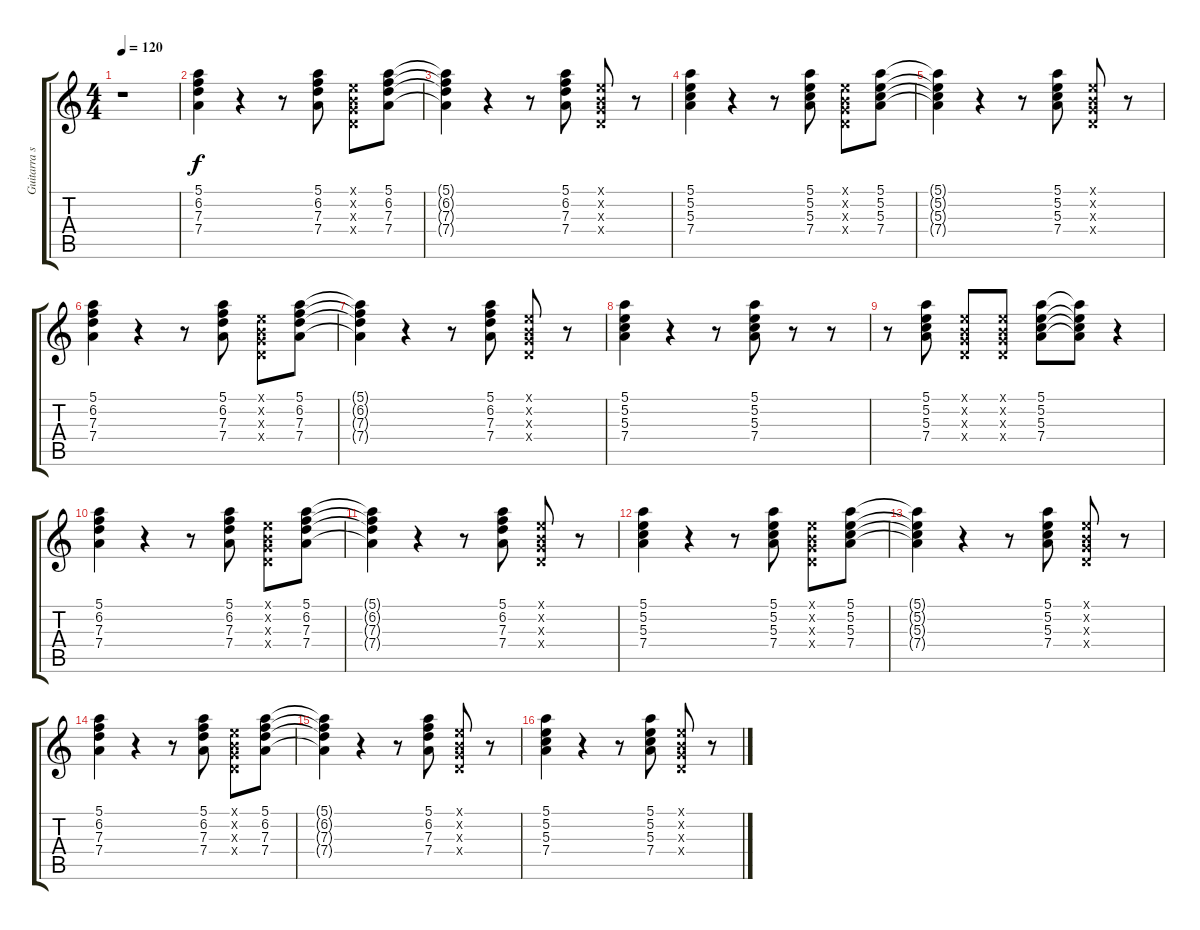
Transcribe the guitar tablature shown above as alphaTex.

\track ("Guitarra segunda" "Guitarra s") {instrument electricguitarmuted}
\staff {score tabs}
\tuning (E4 B3 G3 D3 A2 E2) {hide}
\ts (4 4)
\tempo 120
\clef g2
\ks c
r.1{dy f instrument electricguitarmuted} |
(5.1 6.2 7.3 7.4).4 r.4 r.8 (5.1 6.2 7.3 7.4).8 (0.1{x} 0.2{x} 0.3{x} 0.4{x}).8 (5.1 6.2 7.3 7.4).8 |
(5.1{t} 6.2{t} 7.3{t} 7.4{t}).4 r.4 r.8 (5.1 6.2 7.3 7.4).8 (0.1{x} 0.2{x} 0.3{x} 0.4{x}).8 r.8 |
(5.1 5.2 5.3 7.4).4 r.4 r.8 (5.1 5.2 5.3 7.4).8 (0.1{x} 0.2{x} 0.3{x} 0.4{x}).8 (5.1 5.2 5.3 7.4).8 |
(5.1{t} 5.2{t} 5.3{t} 7.4{t}).4 r.4 r.8 (5.1 5.2 5.3 7.4).8 (0.1{x} 0.2{x} 0.3{x} 0.4{x}).8 r.8 |
(5.1 6.2 7.3 7.4).4 r.4 r.8 (5.1 6.2 7.3 7.4).8 (0.1{x} 0.2{x} 0.3{x} 0.4{x}).8 (5.1 6.2 7.3 7.4).8 |
(5.1{t} 6.2{t} 7.3{t} 7.4{t}).4 r.4 r.8 (5.1 6.2 7.3 7.4).8 (0.1{x} 0.2{x} 0.3{x} 0.4{x}).8 r.8 |
(5.1 5.2 5.3 7.4).4 r.4 r.8 (5.1 5.2 5.3 7.4).8 r.8 r.8 |
r.8 (5.1 5.2 5.3 7.4).8 (0.1{x} 0.2{x} 0.3{x} 0.4{x}).8 (0.1{x} 0.2{x} 0.3{x} 0.4{x}).8 (5.1 5.2 5.3 7.4).8 (5.1{t} 5.2{t} 5.3{t} 7.4{t}).8 r.4 |
(5.1 6.2 7.3 7.4).4 r.4 r.8 (5.1 6.2 7.3 7.4).8 (0.1{x} 0.2{x} 0.3{x} 0.4{x}).8 (5.1 6.2 7.3 7.4).8 |
(5.1{t} 6.2{t} 7.3{t} 7.4{t}).4 r.4 r.8 (5.1 6.2 7.3 7.4).8 (0.1{x} 0.2{x} 0.3{x} 0.4{x}).8 r.8 |
(5.1 5.2 5.3 7.4).4 r.4 r.8 (5.1 5.2 5.3 7.4).8 (0.1{x} 0.2{x} 0.3{x} 0.4{x}).8 (5.1 5.2 5.3 7.4).8 |
(5.1{t} 5.2{t} 5.3{t} 7.4{t}).4 r.4 r.8 (5.1 5.2 5.3 7.4).8 (0.1{x} 0.2{x} 0.3{x} 0.4{x}).8 r.8 |
(5.1 6.2 7.3 7.4).4 r.4 r.8 (5.1 6.2 7.3 7.4).8 (0.1{x} 0.2{x} 0.3{x} 0.4{x}).8 (5.1 6.2 7.3 7.4).8 |
(5.1{t} 6.2{t} 7.3{t} 7.4{t}).4 r.4 r.8 (5.1 6.2 7.3 7.4).8 (0.1{x} 0.2{x} 0.3{x} 0.4{x}).8 r.8 |
(5.1 5.2 5.3 7.4).4 r.4 r.8 (5.1 5.2 5.3 7.4).8 (0.1{x} 0.2{x} 0.3{x} 0.4{x}).8 r.8
